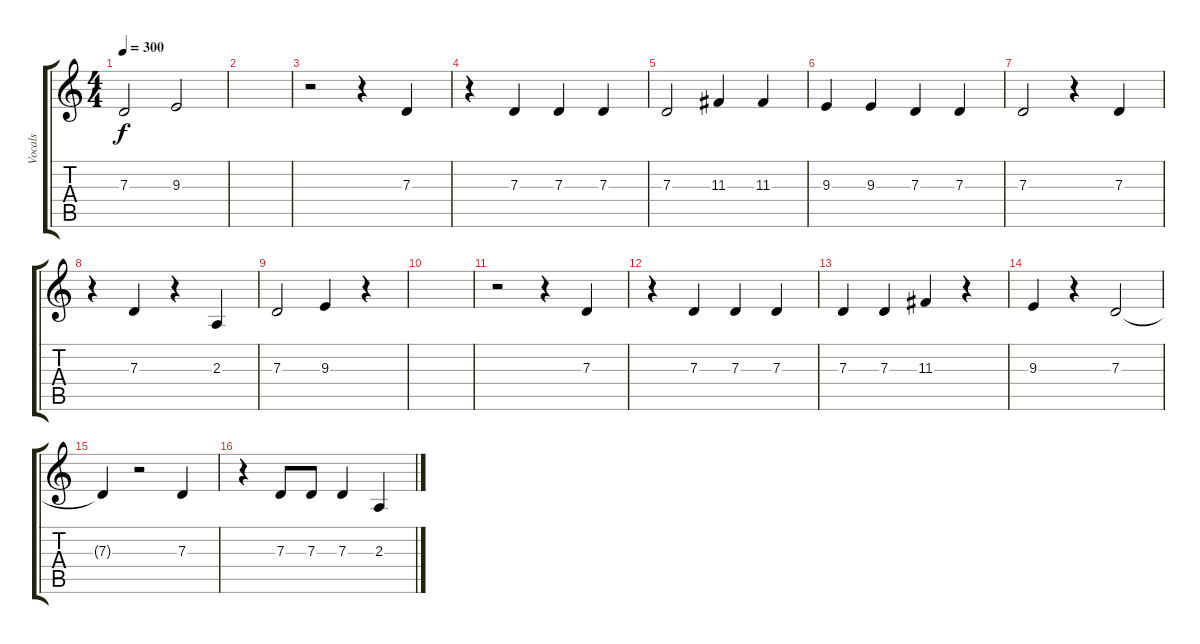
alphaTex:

\track ("Vocals" "Vocals") {instrument lead1square}
\staff {score tabs}
\tuning (E4 B3 G3 D3 A2 E2) {hide}
\ts (4 4)
\tempo 300
\clef g2
\ks c
7.3.2{dy f} 9.3.2 |
|
r.2 r.4 7.3.4 |
r.4 7.3.4 7.3.4 7.3.4 |
7.3.2 11.3.4 11.3.4 |
9.3.4 9.3.4 7.3.4 7.3.4 |
7.3.2 r.4 7.3.4 |
r.4 7.3.4 r.4 2.3.4 |
7.3.2 9.3.4 r.4 |
|
r.2 r.4 7.3.4 |
r.4 7.3.4 7.3.4 7.3.4 |
7.3.4 7.3.4 11.3.4 r.4 |
9.3.4 r.4 7.3.2 |
7.3{t}.4 r.2 7.3.4 |
r.4 7.3.8 7.3.8 7.3.4 2.3.4
